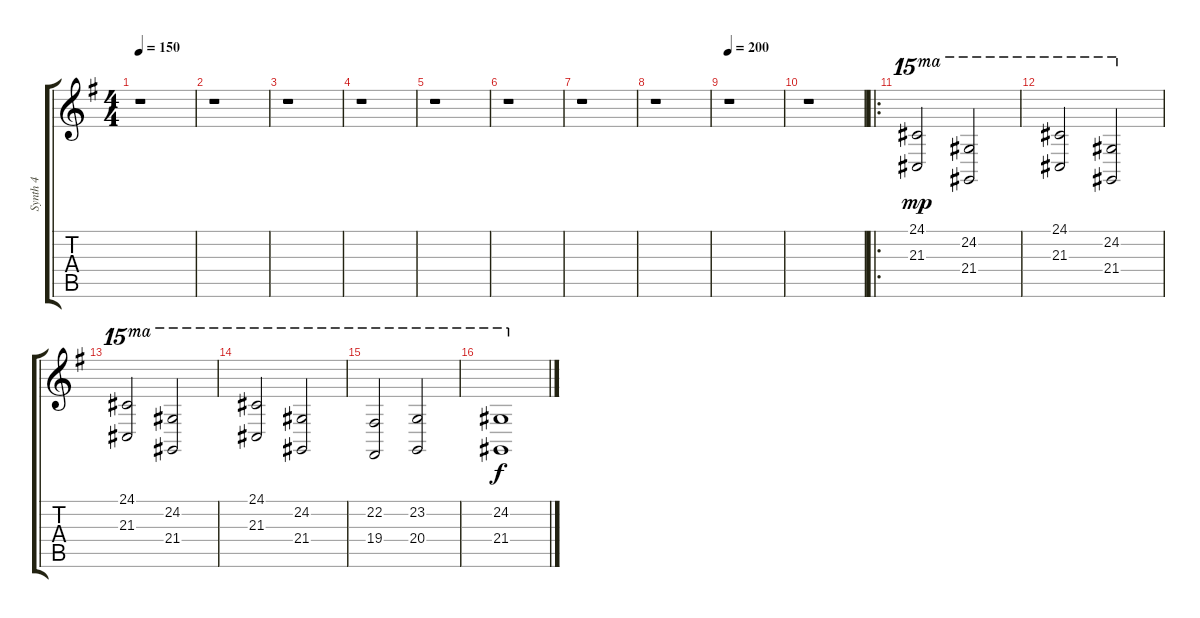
\track ("Synth 4" "Synth 4") {instrument reedorgan}
\staff {score tabs}
\tuning (Db4 Ab3 E3 B2 Gb2 Db2) {hide}
\ts (4 4)
\tempo 150
\clef g2
\ks g
r.1{dy fff} |
r.1 |
r.1 |
r.1 |
r.1 |
r.1 |
r.1 |
r.1 |
\tempo 200
r.1 |
r.1 |
\ro
(24.1 21.3).2{ot 15ma dy mp} (24.2 21.4).2{ot 15ma} |
(24.1 21.3).2{ot 15ma} (24.2 21.4).2{ot 15ma} |
(24.1 21.3).2{ot 15ma} (24.2 21.4).2{ot 15ma} |
(24.1 21.3).2{ot 15ma} (24.2 21.4).2{ot 15ma} |
(22.2 19.4).2{ot 15ma} (23.2 20.4).2{ot 15ma} |
(24.2 21.4).1{ot 15ma dy f}
